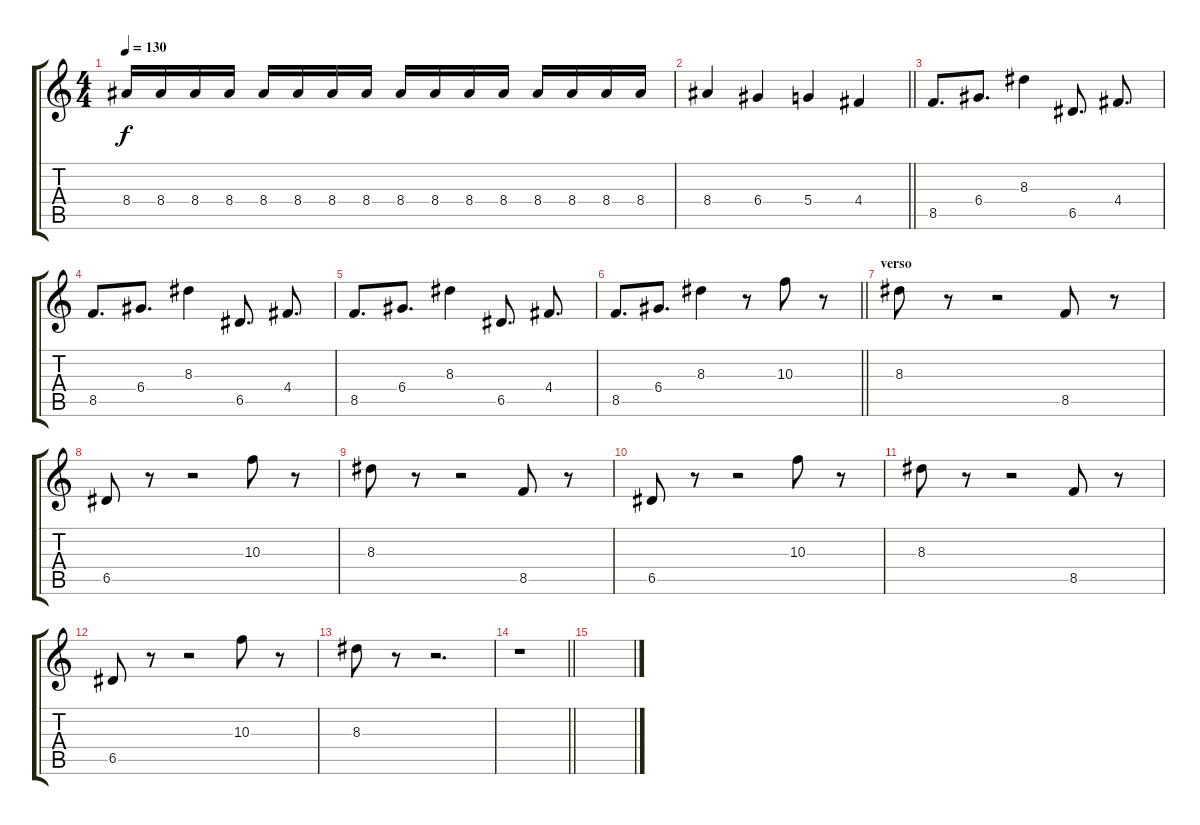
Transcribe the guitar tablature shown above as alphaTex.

\track "" {instrument distortionguitar}
\staff {score tabs}
\tuning (E4 B3 G3 D3 A2 E2) {hide}
\ts (4 4)
\tempo 130
\clef g2
\ks c
8.4.16{dy f} 8.4.16 8.4.16 8.4.16 8.4.16 8.4.16 8.4.16 8.4.16 8.4.16 8.4.16 8.4.16 8.4.16 8.4.16 8.4.16 8.4.16 8.4.16 |
\barLineRight lightlight
8.4.4 6.4.4 5.4.4 4.4.4 |
8.5.8{d} 6.4.8{d} 8.3.4 6.5.8{d} 4.4.8{d} |
8.5.8{d} 6.4.8{d} 8.3.4 6.5.8{d} 4.4.8{d} |
8.5.8{d} 6.4.8{d} 8.3.4 6.5.8{d} 4.4.8{d} |
\barLineRight lightlight
8.5.8{d} 6.4.8{d} 8.3.4 r.8 10.3.8 r.8 |
\section ("" "verso")
8.3.8 r.8 r.2 8.5.8 r.8 |
6.5.8 r.8 r.2 10.3.8 r.8 |
8.3.8 r.8 r.2 8.5.8 r.8 |
6.5.8 r.8 r.2 10.3.8 r.8 |
8.3.8 r.8 r.2 8.5.8 r.8 |
6.5.8 r.8 r.2 10.3.8 r.8 |
8.3.8 r.8 r.2{d} |
\barLineRight lightlight
r.1 |
\section ("" "")
